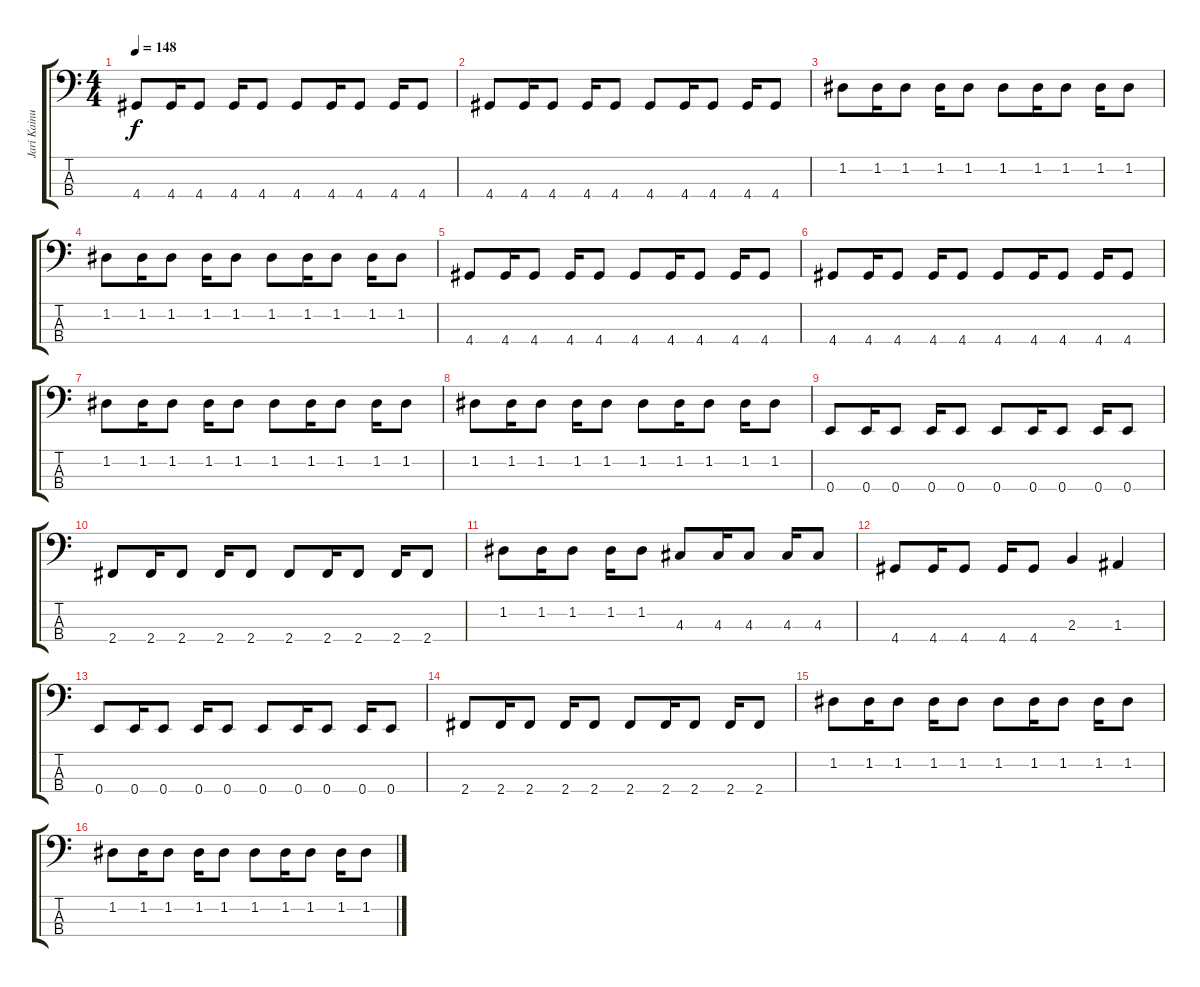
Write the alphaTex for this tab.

\track ("Jari Kainulainen" "Jari Kainu") {instrument electricbassfinger}
\staff {score tabs}
\tuning (G2 D2 A1 E1) {hide}
\ts (4 4)
\tempo 148
\clef f4
\ks c
4.4.8{dy f} 4.4.16 4.4.8 4.4.16 4.4.8 4.4.8 4.4.16 4.4.8 4.4.16 4.4.8 |
4.4.8 4.4.16 4.4.8 4.4.16 4.4.8 4.4.8 4.4.16 4.4.8 4.4.16 4.4.8 |
1.2.8 1.2.16 1.2.8 1.2.16 1.2.8 1.2.8 1.2.16 1.2.8 1.2.16 1.2.8 |
1.2.8 1.2.16 1.2.8 1.2.16 1.2.8 1.2.8 1.2.16 1.2.8 1.2.16 1.2.8 |
4.4.8 4.4.16 4.4.8 4.4.16 4.4.8 4.4.8 4.4.16 4.4.8 4.4.16 4.4.8 |
4.4.8 4.4.16 4.4.8 4.4.16 4.4.8 4.4.8 4.4.16 4.4.8 4.4.16 4.4.8 |
1.2.8 1.2.16 1.2.8 1.2.16 1.2.8 1.2.8 1.2.16 1.2.8 1.2.16 1.2.8 |
1.2.8 1.2.16 1.2.8 1.2.16 1.2.8 1.2.8 1.2.16 1.2.8 1.2.16 1.2.8 |
0.4.8 0.4.16 0.4.8 0.4.16 0.4.8 0.4.8 0.4.16 0.4.8 0.4.16 0.4.8 |
2.4.8 2.4.16 2.4.8 2.4.16 2.4.8 2.4.8 2.4.16 2.4.8 2.4.16 2.4.8 |
1.2.8 1.2.16 1.2.8 1.2.16 1.2.8 4.3.8 4.3.16 4.3.8 4.3.16 4.3.8 |
4.4.8 4.4.16 4.4.8 4.4.16 4.4.8 2.3.4 1.3.4 |
0.4.8 0.4.16 0.4.8 0.4.16 0.4.8 0.4.8 0.4.16 0.4.8 0.4.16 0.4.8 |
2.4.8 2.4.16 2.4.8 2.4.16 2.4.8 2.4.8 2.4.16 2.4.8 2.4.16 2.4.8 |
1.2.8 1.2.16 1.2.8 1.2.16 1.2.8 1.2.8 1.2.16 1.2.8 1.2.16 1.2.8 |
1.2.8 1.2.16 1.2.8 1.2.16 1.2.8 1.2.8 1.2.16 1.2.8 1.2.16 1.2.8
